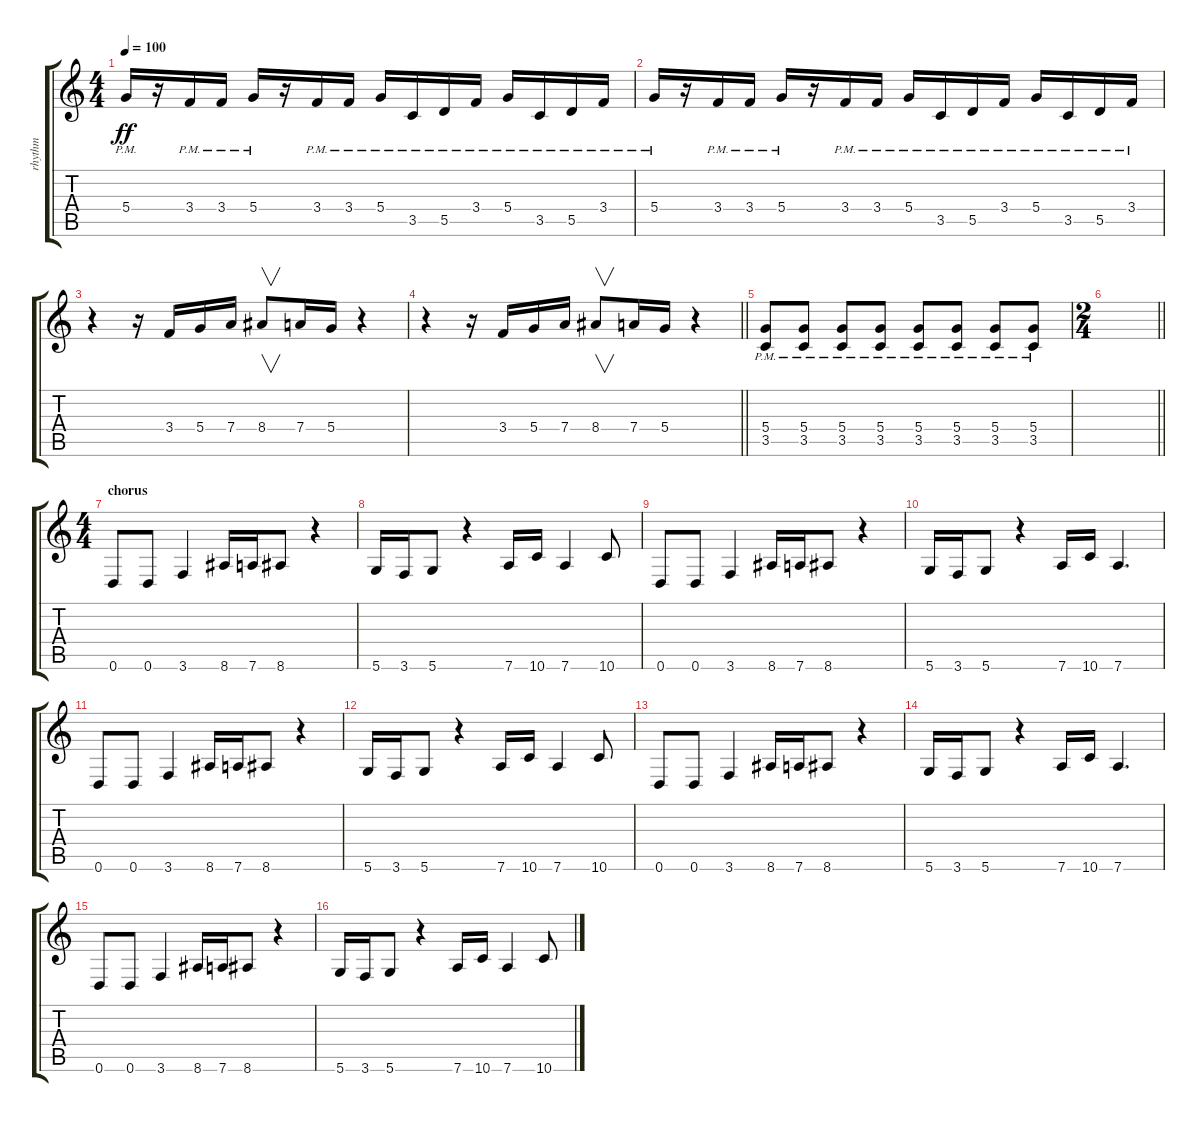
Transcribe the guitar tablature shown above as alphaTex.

\track ("rhythm" "rhythm") {instrument overdrivenguitar}
\staff {score tabs}
\tuning (E4 B3 G3 D3 A2 D2) {hide}
\ts (4 4)
\tempo 100
\clef g2
\ks c
5.4{pm}.16{dy ff} r.16 3.4{pm}.16 3.4{pm}.16 5.4{pm}.16 r.16 3.4{pm}.16 3.4{pm}.16 5.4{pm}.16 3.5{pm}.16 5.5{pm}.16 3.4{pm}.16 5.4{pm}.16 3.5{pm}.16 5.5{pm}.16 3.4{pm}.16 |
5.4{pm}.16 r.16 3.4{pm}.16 3.4{pm}.16 5.4{pm}.16 r.16 3.4{pm}.16 3.4{pm}.16 5.4{pm}.16 3.5{pm}.16 5.5{pm}.16 3.4{pm}.16 5.4{pm}.16 3.5{pm}.16 5.5{pm}.16 3.4{pm}.16 |
r.4 r.16 3.4.16 5.4.16 7.4.16 8.4.8{v} 7.4.16 5.4.16 r.4 |
\barLineRight lightlight
r.4 r.16 3.4.16 5.4.16 7.4.16 8.4.8{v} 7.4.16 5.4.16 r.4 |
(5.4 3.5{pm}).8 (5.4 3.5{pm}).8 (5.4 3.5{pm}).8 (5.4 3.5{pm}).8 (5.4 3.5{pm}).8 (5.4 3.5{pm}).8 (5.4 3.5{pm}).8 (5.4 3.5{pm}).8 |
\ts (2 4)
\barLineRight lightlight
|
\ts (4 4)
\section ("" "chorus")
0.6.8 0.6.8 3.6.4 8.6.16 7.6.16 8.6.8 r.4 |
5.6.16 3.6.16 5.6.8 r.4 7.6.16 10.6.16 7.6.4 10.6.8 |
0.6.8 0.6.8 3.6.4 8.6.16 7.6.16 8.6.8 r.4 |
5.6.16 3.6.16 5.6.8 r.4 7.6.16 10.6.16 7.6.4{d} |
0.6.8 0.6.8 3.6.4 8.6.16 7.6.16 8.6.8 r.4 |
5.6.16 3.6.16 5.6.8 r.4 7.6.16 10.6.16 7.6.4 10.6.8 |
0.6.8 0.6.8 3.6.4 8.6.16 7.6.16 8.6.8 r.4 |
5.6.16 3.6.16 5.6.8 r.4 7.6.16 10.6.16 7.6.4{d} |
0.6.8 0.6.8 3.6.4 8.6.16 7.6.16 8.6.8 r.4 |
5.6.16 3.6.16 5.6.8 r.4 7.6.16 10.6.16 7.6.4 10.6.8
